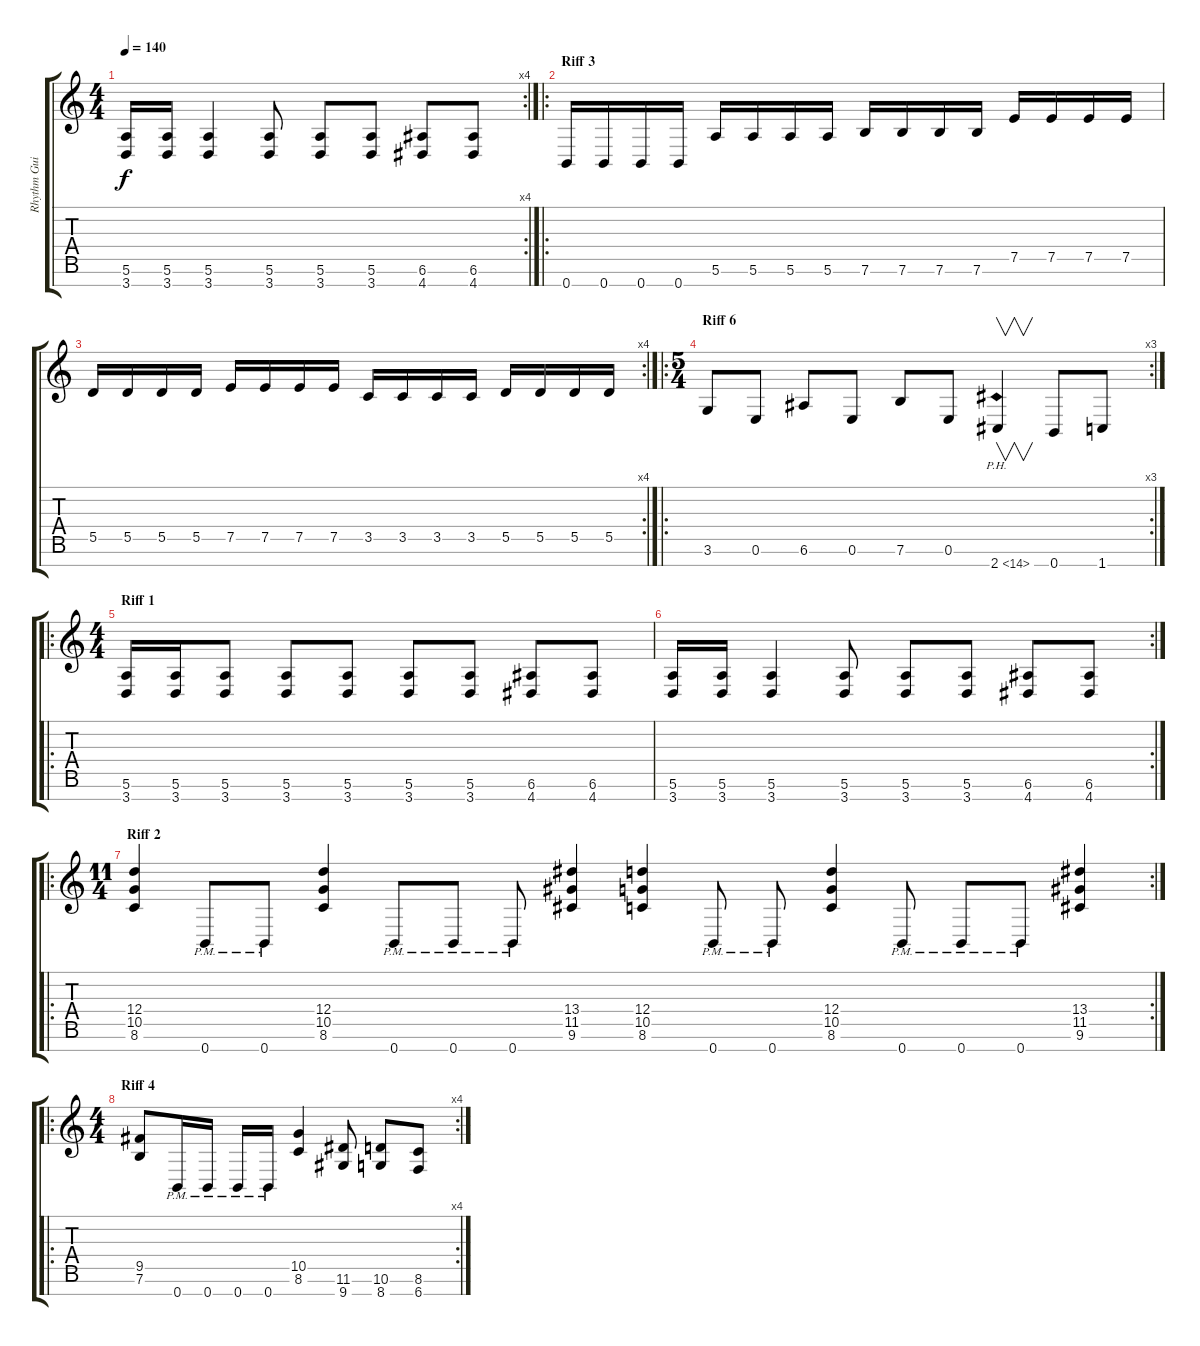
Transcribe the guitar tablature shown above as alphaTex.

\track ("Rhythm Guitar L" "Rhythm Gui") {instrument distortionguitar}
\staff {score tabs}
\tuning (E4 B3 G3 D3 A2 E2 B1) {hide}
\rc 4
\ts (4 4)
\tempo 140
\clef g2
\ks c
(5.6 3.7).16{dy f} (5.6 3.7).16 (5.6 3.7).4 (5.6 3.7).8 (5.6 3.7).8 (5.6 3.7).8 (6.6 4.7).8 (6.6 4.7).8 |
\ro
\section ("" "Riff 3")
0.7.16 0.7.16 0.7.16 0.7.16 5.6.16 5.6.16 5.6.16 5.6.16 7.6.16 7.6.16 7.6.16 7.6.16 7.5.16 7.5.16 7.5.16 7.5.16 |
\rc 4
5.5.16 5.5.16 5.5.16 5.5.16 7.5.16 7.5.16 7.5.16 7.5.16 3.5.16 3.5.16 3.5.16 3.5.16 5.5.16 5.5.16 5.5.16 5.5.16 |
\ro
\rc 3
\ts (5 4)
\section ("" "Riff 6")
3.6.8 0.6.8 6.6.8 0.6.8 7.6.8 0.6.8 2.7{ph 12}.4{v} 0.7.8 1.7.8 |
\ro
\ts (4 4)
\section ("" "Riff 1")
(5.6 3.7).16 (5.6 3.7).16 (5.6 3.7).8 (5.6 3.7).8 (5.6 3.7).8 (5.6 3.7).8 (5.6 3.7).8 (6.6 4.7).8 (6.6 4.7).8 |
\rc 2
(5.6 3.7).16 (5.6 3.7).16 (5.6 3.7).4 (5.6 3.7).8 (5.6 3.7).8 (5.6 3.7).8 (6.6 4.7).8 (6.6 4.7).8 |
\ro
\rc 2
\ts (11 4)
\section ("" "Riff 2")
(12.4 10.5 8.6).4 0.7{pm}.8 0.7{pm}.8 (12.4 10.5 8.6).4 0.7{pm}.8 0.7{pm}.8 0.7{pm}.8 (13.4 11.5 9.6).4 (12.4 10.5 8.6).4 0.7{pm}.8 0.7{pm}.8 (12.4 10.5 8.6).4 0.7{pm}.8 0.7{pm}.8 0.7{pm}.8 (13.4 11.5 9.6).4 |
\ro
\rc 4
\ts (4 4)
\section ("" "Riff 4")
(9.5 7.6).8 0.7{pm}.16 0.7{pm}.16 0.7{pm}.16 0.7{pm}.16 (10.5 8.6).4 (11.6 9.7).8 (10.6 8.7).8 (8.6 6.7).8
